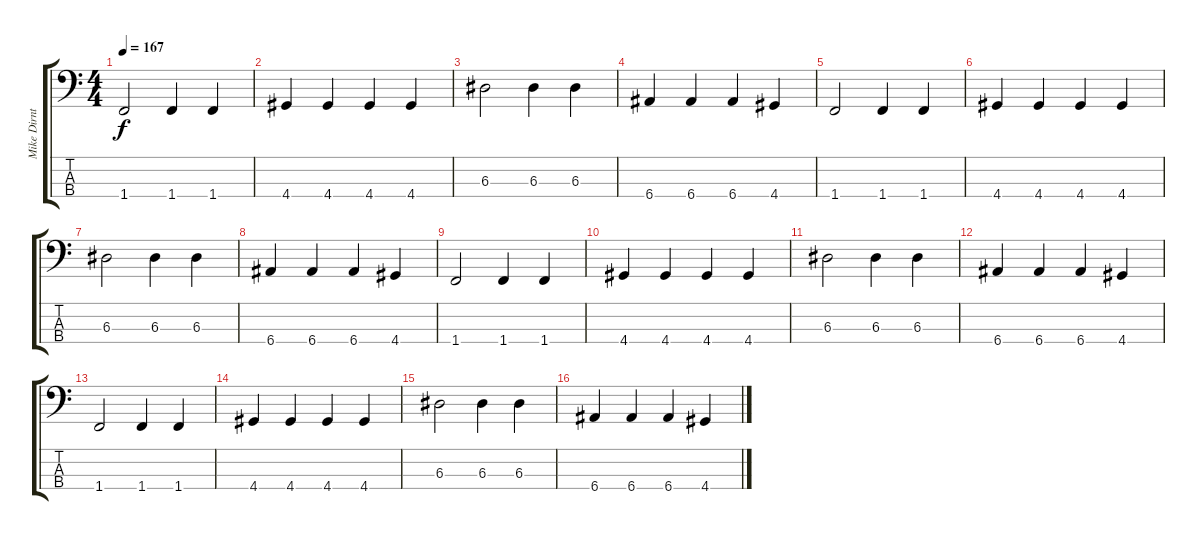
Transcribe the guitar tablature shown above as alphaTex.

\track ("Mike Dirnt (Bass)" "Mike Dirnt") {instrument electricbassfinger}
\staff {score tabs}
\tuning (G2 D2 A1 E1) {hide}
\ts (4 4)
\tempo 167
\clef f4
\ks c
1.4.2{dy f} 1.4.4 1.4.4 |
4.4.4 4.4.4 4.4.4 4.4.4 |
6.3.2 6.3.4 6.3.4 |
6.4.4 6.4.4 6.4.4 4.4.4 |
1.4.2 1.4.4 1.4.4 |
4.4.4 4.4.4 4.4.4 4.4.4 |
6.3.2 6.3.4 6.3.4 |
6.4.4 6.4.4 6.4.4 4.4.4 |
1.4.2 1.4.4 1.4.4 |
4.4.4 4.4.4 4.4.4 4.4.4 |
6.3.2 6.3.4 6.3.4 |
6.4.4 6.4.4 6.4.4 4.4.4 |
1.4.2 1.4.4 1.4.4 |
4.4.4 4.4.4 4.4.4 4.4.4 |
6.3.2 6.3.4 6.3.4 |
6.4.4 6.4.4 6.4.4 4.4.4
